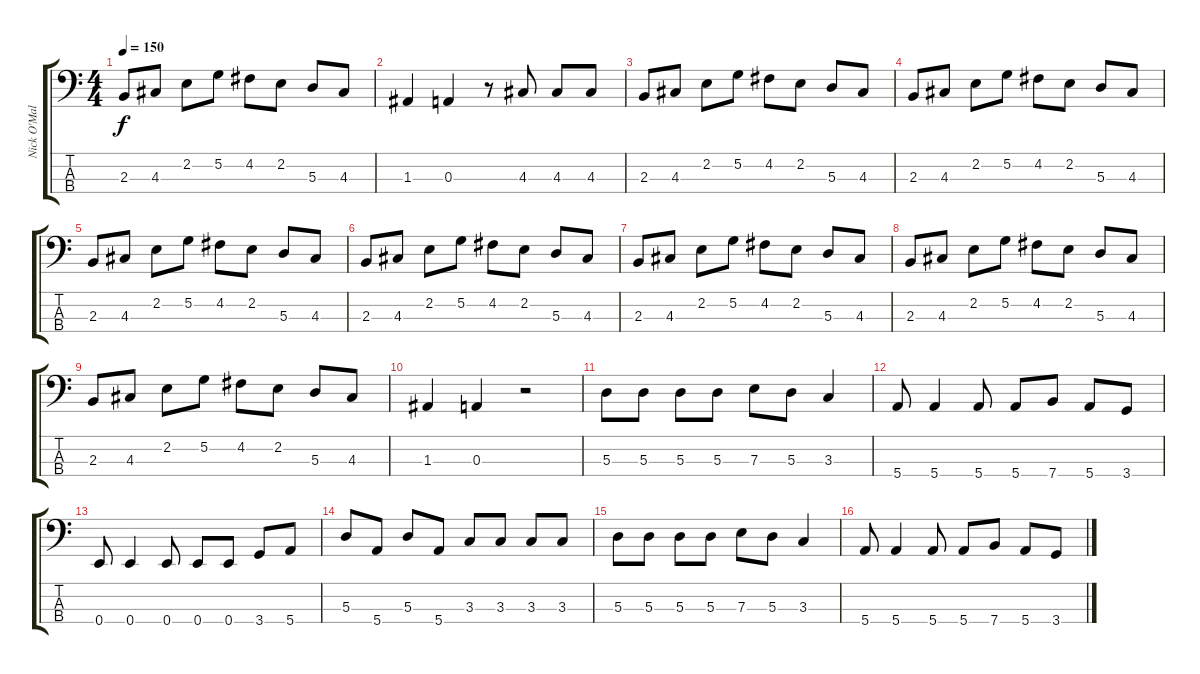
\track ("Nick O'Malley" "Nick O'Mal") {instrument electricbasspick}
\staff {score tabs}
\tuning (G2 D2 A1 E1) {hide}
\ts (4 4)
\tempo 150
\clef f4
\ks c
2.3.8{dy f} 4.3.8 2.2.8 5.2.8 4.2.8 2.2.8 5.3.8 4.3.8 |
1.3.4 0.3.4 r.8 4.3.8 4.3.8 4.3.8 |
2.3.8 4.3.8 2.2.8 5.2.8 4.2.8 2.2.8 5.3.8 4.3.8 |
2.3.8 4.3.8 2.2.8 5.2.8 4.2.8 2.2.8 5.3.8 4.3.8 |
2.3.8 4.3.8 2.2.8 5.2.8 4.2.8 2.2.8 5.3.8 4.3.8 |
2.3.8 4.3.8 2.2.8 5.2.8 4.2.8 2.2.8 5.3.8 4.3.8 |
2.3.8 4.3.8 2.2.8 5.2.8 4.2.8 2.2.8 5.3.8 4.3.8 |
2.3.8 4.3.8 2.2.8 5.2.8 4.2.8 2.2.8 5.3.8 4.3.8 |
2.3.8 4.3.8 2.2.8 5.2.8 4.2.8 2.2.8 5.3.8 4.3.8 |
1.3.4 0.3.4 r.2 |
5.3.8 5.3.8 5.3.8 5.3.8 7.3.8 5.3.8 3.3.4 |
5.4.8 5.4.4 5.4.8 5.4.8 7.4.8 5.4.8 3.4.8 |
0.4.8 0.4.4 0.4.8 0.4.8 0.4.8 3.4.8 5.4.8 |
5.3.8 5.4.8 5.3.8 5.4.8 3.3.8 3.3.8 3.3.8 3.3.8 |
5.3.8 5.3.8 5.3.8 5.3.8 7.3.8 5.3.8 3.3.4 |
5.4.8 5.4.4 5.4.8 5.4.8 7.4.8 5.4.8 3.4.8
